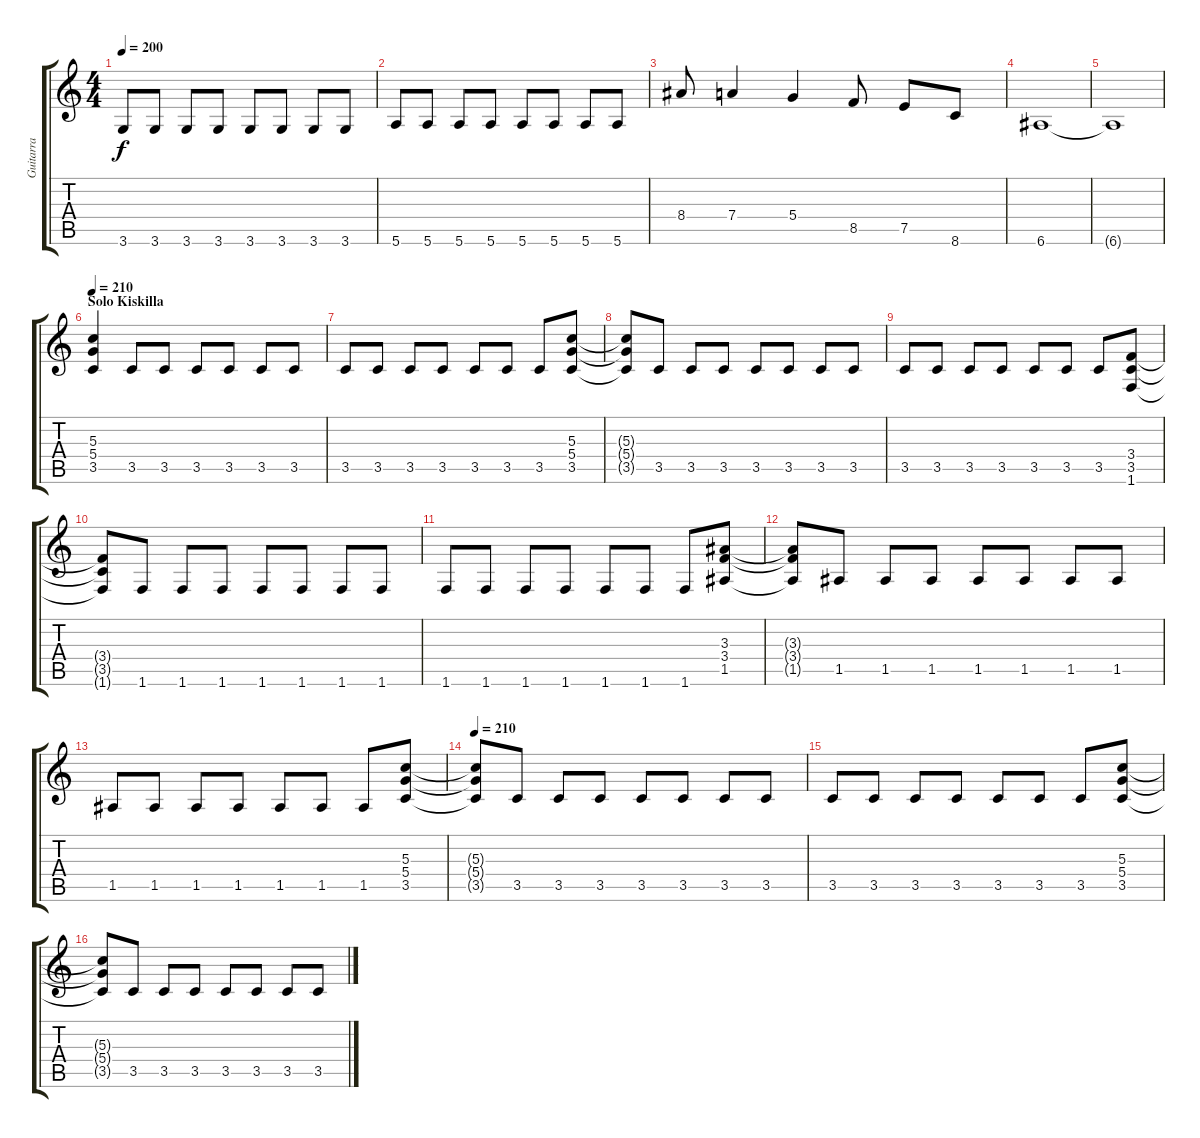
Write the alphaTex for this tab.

\track ("Guitarra" "Guitarra") {instrument distortionguitar}
\staff {score tabs}
\tuning (E4 B3 G3 D3 A2 E2) {hide}
\ts (4 4)
\tempo 200
\clef g2
\ks c
3.6.8{dy f} 3.6.8 3.6.8 3.6.8 3.6.8 3.6.8 3.6.8 3.6.8 |
5.6.8 5.6.8 5.6.8 5.6.8 5.6.8 5.6.8 5.6.8 5.6.8 |
8.4.8 7.4.4 5.4.4 8.5.8 7.5.8 8.6.8 |
6.6.1 |
6.6{t}.1 |
\section ("" "Solo Kiskilla")
\tempo 210
(5.3 5.4 3.5).4 3.5.8 3.5.8 3.5.8 3.5.8 3.5.8 3.5.8 |
3.5.8 3.5.8 3.5.8 3.5.8 3.5.8 3.5.8 3.5.8 (5.3 5.4 3.5).8 |
(5.3{t} 5.4{t} 3.5{t}).8 3.5.8 3.5.8 3.5.8 3.5.8 3.5.8 3.5.8 3.5.8 |
3.5.8 3.5.8 3.5.8 3.5.8 3.5.8 3.5.8 3.5.8 (3.4 3.5 1.6).8 |
(3.4{t} 3.5{t} 1.6{t}).8 1.6.8 1.6.8 1.6.8 1.6.8 1.6.8 1.6.8 1.6.8 |
1.6.8 1.6.8 1.6.8 1.6.8 1.6.8 1.6.8 1.6.8 (3.3 3.4 1.5).8 |
(3.3{t} 3.4{t} 1.5{t}).8 1.5.8 1.5.8 1.5.8 1.5.8 1.5.8 1.5.8 1.5.8 |
1.5.8 1.5.8 1.5.8 1.5.8 1.5.8 1.5.8 1.5.8 (5.3 5.4 3.5).8 |
\tempo 210
(5.3{t} 5.4{t} 3.5{t}).8 3.5.8 3.5.8 3.5.8 3.5.8 3.5.8 3.5.8 3.5.8 |
3.5.8 3.5.8 3.5.8 3.5.8 3.5.8 3.5.8 3.5.8 (5.3 5.4 3.5).8 |
(5.3{t} 5.4{t} 3.5{t}).8 3.5.8 3.5.8 3.5.8 3.5.8 3.5.8 3.5.8 3.5.8
